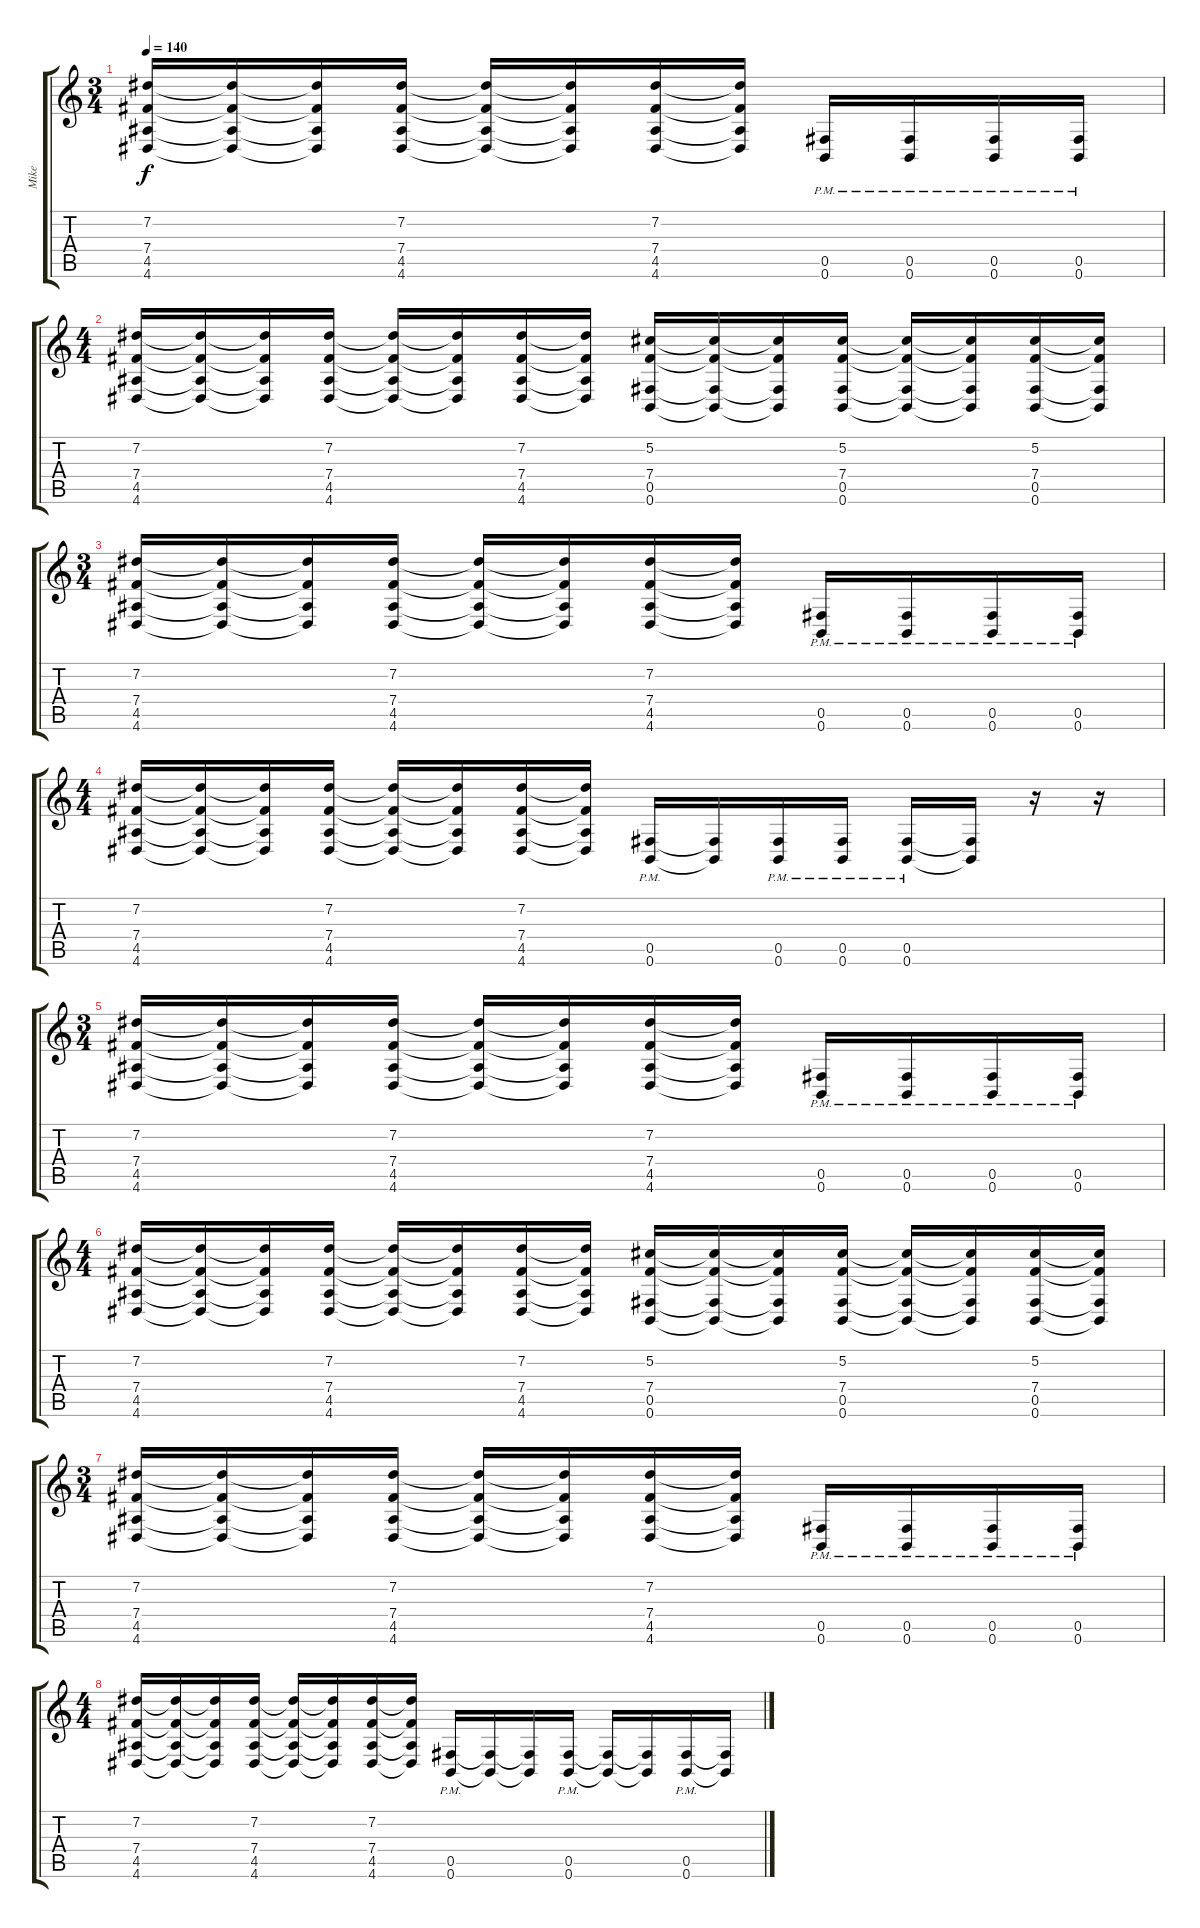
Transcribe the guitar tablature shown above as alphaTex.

\track ("Mike" "Mike") {instrument distortionguitar}
\staff {score tabs}
\tuning (Db4 Ab3 E3 B2 Gb2 B1) {hide}
\ts (3 4)
\tempo 140
\clef g2
\ks c
(7.2 7.4 4.5 4.6).16{dy f} (7.2{t} 7.4{t} 4.5{t} 4.6{t}).16 (7.2{t} 7.4{t} 4.5{t} 4.6{t}).16 (7.2 7.4 4.5 4.6).16 (7.2{t} 7.4{t} 4.5{t} 4.6{t}).16 (7.2{t} 7.4{t} 4.5{t} 4.6{t}).16 (7.2 7.4 4.5 4.6).16 (7.2{t} 7.4{t} 4.5{t} 4.6{t}).16 (0.5{pm} 0.6{pm}).16 (0.5{pm} 0.6{pm}).16 (0.5{pm} 0.6{pm}).16 (0.5{pm} 0.6{pm}).16 |
\ts (4 4)
(7.2 7.4 4.5 4.6).16 (7.2{t} 7.4{t} 4.5{t} 4.6{t}).16 (7.2{t} 7.4{t} 4.5{t} 4.6{t}).16 (7.2 7.4 4.5 4.6).16 (7.2{t} 7.4{t} 4.5{t} 4.6{t}).16 (7.2{t} 7.4{t} 4.5{t} 4.6{t}).16 (7.2 7.4 4.5 4.6).16 (7.2{t} 7.4{t} 4.5{t} 4.6{t}).16 (5.2 7.4 0.5 0.6).16 (5.2{t} 7.4{t} 0.5{t} 0.6{t}).16 (5.2{t} 7.4{t} 0.5{t} 0.6{t}).16 (5.2 7.4 0.5 0.6).16 (5.2{t} 7.4{t} 0.5{t} 0.6{t}).16 (5.2{t} 7.4{t} 0.5{t} 0.6{t}).16 (5.2 7.4 0.5 0.6).16 (5.2{t} 7.4{t} 0.5{t} 0.6{t}).16 |
\ts (3 4)
(7.2 7.4 4.5 4.6).16 (7.2{t} 7.4{t} 4.5{t} 4.6{t}).16 (7.2{t} 7.4{t} 4.5{t} 4.6{t}).16 (7.2 7.4 4.5 4.6).16 (7.2{t} 7.4{t} 4.5{t} 4.6{t}).16 (7.2{t} 7.4{t} 4.5{t} 4.6{t}).16 (7.2 7.4 4.5 4.6).16 (7.2{t} 7.4{t} 4.5{t} 4.6{t}).16 (0.5{pm} 0.6{pm}).16 (0.5{pm} 0.6{pm}).16 (0.5{pm} 0.6{pm}).16 (0.5{pm} 0.6{pm}).16 |
\ts (4 4)
(7.2 7.4 4.5 4.6).16 (7.2{t} 7.4{t} 4.5{t} 4.6{t}).16 (7.2{t} 7.4{t} 4.5{t} 4.6{t}).16 (7.2 7.4 4.5 4.6).16 (7.2{t} 7.4{t} 4.5{t} 4.6{t}).16 (7.2{t} 7.4{t} 4.5{t} 4.6{t}).16 (7.2 7.4 4.5 4.6).16 (7.2{t} 7.4{t} 4.5{t} 4.6{t}).16 (0.5{pm} 0.6{pm}).16 (0.5{t} 0.6{t}).16 (0.5{pm} 0.6{pm}).16 (0.5{pm} 0.6{pm}).16 (0.5{pm} 0.6{pm}).16 (0.5{t} 0.6{t}).16 r.16 r.16 |
\ts (3 4)
(7.2 7.4 4.5 4.6).16 (7.2{t} 7.4{t} 4.5{t} 4.6{t}).16 (7.2{t} 7.4{t} 4.5{t} 4.6{t}).16 (7.2 7.4 4.5 4.6).16 (7.2{t} 7.4{t} 4.5{t} 4.6{t}).16 (7.2{t} 7.4{t} 4.5{t} 4.6{t}).16 (7.2 7.4 4.5 4.6).16 (7.2{t} 7.4{t} 4.5{t} 4.6{t}).16 (0.5{pm} 0.6{pm}).16 (0.5{pm} 0.6{pm}).16 (0.5{pm} 0.6{pm}).16 (0.5{pm} 0.6{pm}).16 |
\ts (4 4)
(7.2 7.4 4.5 4.6).16 (7.2{t} 7.4{t} 4.5{t} 4.6{t}).16 (7.2{t} 7.4{t} 4.5{t} 4.6{t}).16 (7.2 7.4 4.5 4.6).16 (7.2{t} 7.4{t} 4.5{t} 4.6{t}).16 (7.2{t} 7.4{t} 4.5{t} 4.6{t}).16 (7.2 7.4 4.5 4.6).16 (7.2{t} 7.4{t} 4.5{t} 4.6{t}).16 (5.2 7.4 0.5 0.6).16 (5.2{t} 7.4{t} 0.5{t} 0.6{t}).16 (5.2{t} 7.4{t} 0.5{t} 0.6{t}).16 (5.2 7.4 0.5 0.6).16 (5.2{t} 7.4{t} 0.5{t} 0.6{t}).16 (5.2{t} 7.4{t} 0.5{t} 0.6{t}).16 (5.2 7.4 0.5 0.6).16 (5.2{t} 7.4{t} 0.5{t} 0.6{t}).16 |
\ts (3 4)
(7.2 7.4 4.5 4.6).16 (7.2{t} 7.4{t} 4.5{t} 4.6{t}).16 (7.2{t} 7.4{t} 4.5{t} 4.6{t}).16 (7.2 7.4 4.5 4.6).16 (7.2{t} 7.4{t} 4.5{t} 4.6{t}).16 (7.2{t} 7.4{t} 4.5{t} 4.6{t}).16 (7.2 7.4 4.5 4.6).16 (7.2{t} 7.4{t} 4.5{t} 4.6{t}).16 (0.5{pm} 0.6{pm}).16 (0.5{pm} 0.6{pm}).16 (0.5{pm} 0.6{pm}).16 (0.5{pm} 0.6{pm}).16 |
\ts (4 4)
(7.2 7.4 4.5 4.6).16 (7.2{t} 7.4{t} 4.5{t} 4.6{t}).16 (7.2{t} 7.4{t} 4.5{t} 4.6{t}).16 (7.2 7.4 4.5 4.6).16 (7.2{t} 7.4{t} 4.5{t} 4.6{t}).16 (7.2{t} 7.4{t} 4.5{t} 4.6{t}).16 (7.2 7.4 4.5 4.6).16 (7.2{t} 7.4{t} 4.5{t} 4.6{t}).16 (0.5{pm} 0.6{pm}).16 (0.5{t} 0.6{t}).16 (0.5{t} 0.6{t}).16 (0.5{pm} 0.6{pm}).16 (0.5{t} 0.6{t}).16 (0.5{t} 0.6{t}).16 (0.5{pm} 0.6{pm}).16 (0.5{t} 0.6{t}).16
